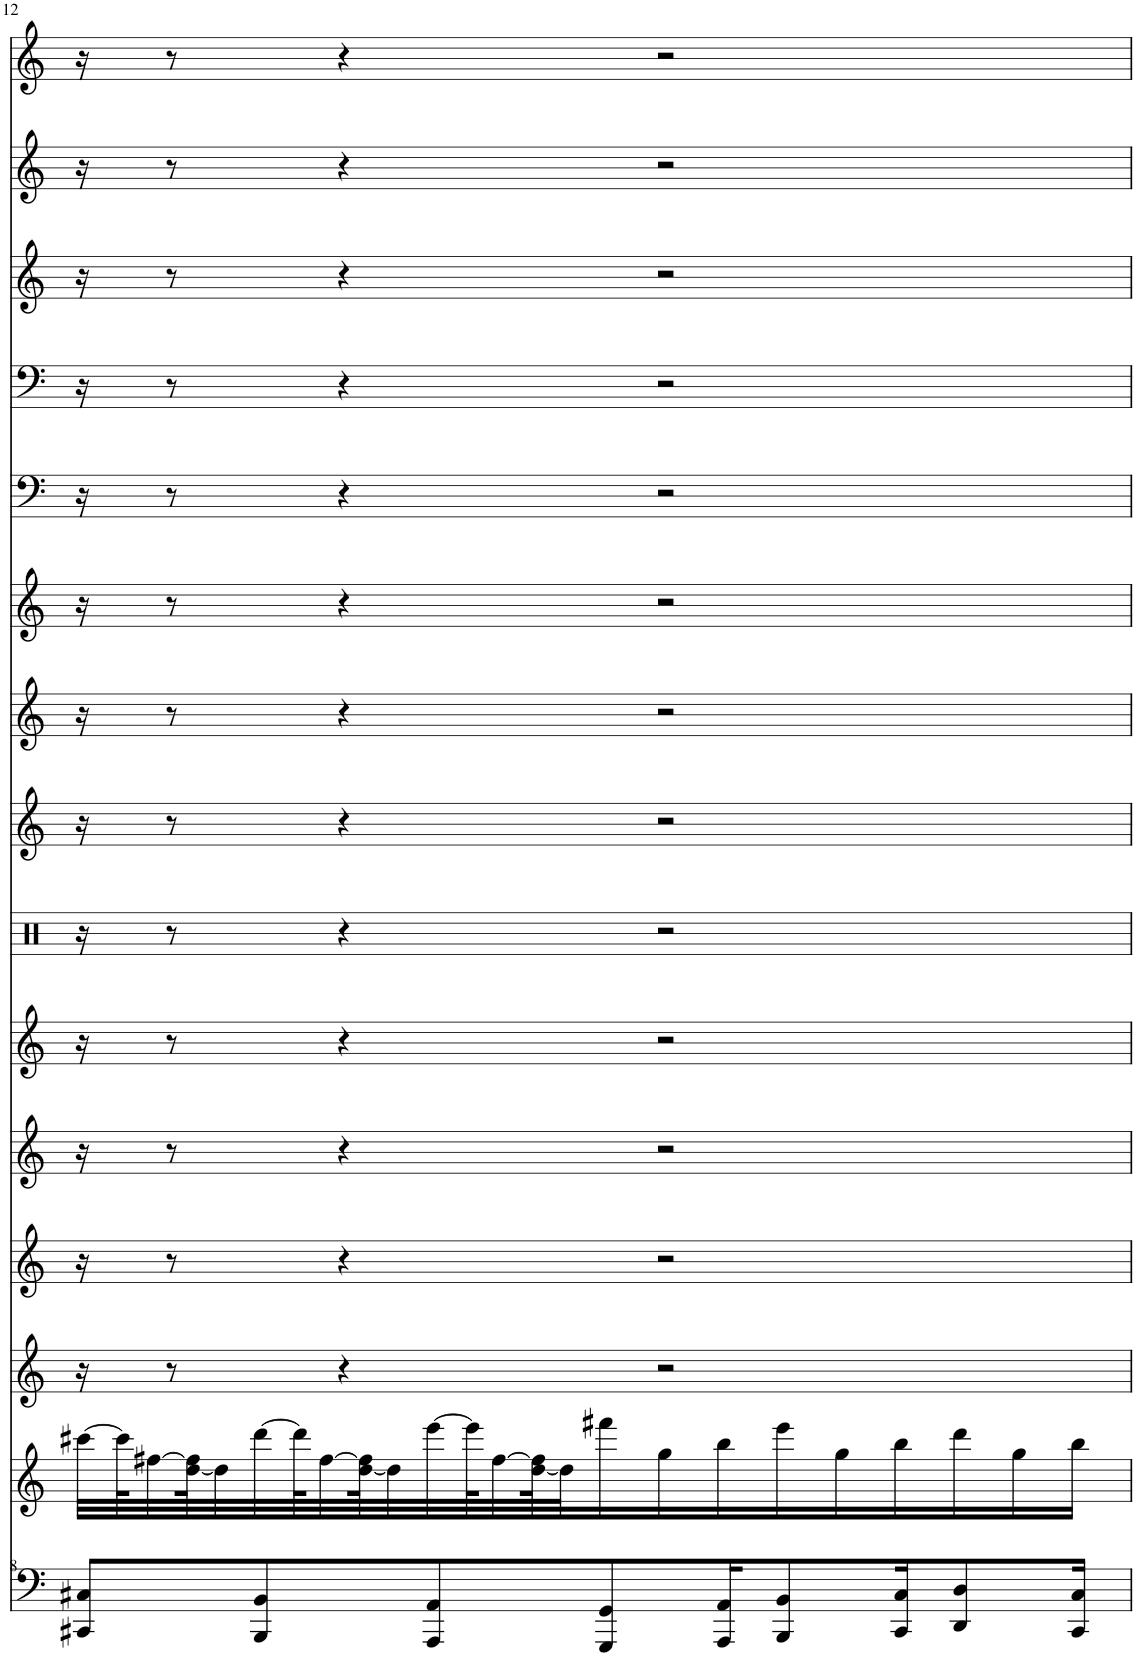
**kern	**kern	**kern	**kern	**kern	**kern	**kern	**kern	**kern	**kern	**kern	**kern	**kern	**kern	**kern
*part15	*part14	*part13	*part12	*part11	*part10	*part9	*part8	*part7	*part6	*part5	*part4	*part3	*part2	*part1
*staff15	*staff14	*staff13	*staff12	*staff11	*staff10	*staff9	*staff8	*staff7	*staff6	*staff5	*staff4	*staff3	*staff2	*staff1
*I"Solo LH	*I"Solo RH	*I"Saw Wave	*I"Solo Vox	*I"Piano	*I"Piano	*I"Drums	*I"Saw Wave	*I"Flute	*I"Clean Guitar	*I"Piano	*I"Fretless Bass	*I"Organ 1	*I"Distortion Guit	*I"Vocal
*	*	*	*	*I'Pno	*I'Pno	*	*	*I'Fl	*	*I'Pno	*	*	*	*I'V
!!LO:PB:g=z
*clefF4	*clefG2	*clefG2	*clefG2	*clefG2	*clefG2	*clefX	*clefG2	*clefG2	*clefG2	*clefF4	*clefF4	*clefG2	*clefG2	*clefG2
*k[]	*k[]	*k[]	*k[]	*k[]	*k[]	*k[]	*k[]	*k[]	*k[]	*k[]	*k[]	*k[]	*k[]	*k[]
*M15/16	*M15/16	*M15/16	*M15/16	*M15/16	*M15/16	*M15/16	*M15/16	*M15/16	*M15/16	*M15/16	*M15/16	*M15/16	*M15/16	*M15/16
=12	=12	=12	=12	=12	=12	=12	=12	=12	=12	=12	=12	=12	=12	=12
8CC#X/ 8C#X/L	[32ccc#X\LLL	16r	16r	16r	16r	16r	16r	16r	16r	16r	16r	16r	16r	16r
.	64ccc#\K]	.	.	.	.	.	.	.	.	.	.	.	.	.
.	[32ff#X\	.	.	.	.	.	.	.	.	.	.	.	.	.
.	.	8r	8r	8r	8r	8r	8r	8r	8r	8r	8r	8r	8r	8r
.	[64dd\ 64ff#\]K	.	.	.	.	.	.	.	.	.	.	.	.	.
.	32dd\]	.	.	.	.	.	.	.	.	.	.	.	.	.
8BBB/ 8BB/	[32ddd\	.	.	.	.	.	.	.	.	.	.	.	.	.
.	64ddd\K]	.	.	.	.	.	.	.	.	.	.	.	.	.
.	[32ff#\	.	.	.	.	.	.	.	.	.	.	.	.	.
.	.	4r	4r	4r	4r	4r	4r	4r	4r	4r	4r	4r	4r	4r
.	[64dd\ 64ff#\]K	.	.	.	.	.	.	.	.	.	.	.	.	.
.	32dd\]	.	.	.	.	.	.	.	.	.	.	.	.	.
8AAA/ 8AA/	[32eee\	.	.	.	.	.	.	.	.	.	.	.	.	.
.	64eee\K]	.	.	.	.	.	.	.	.	.	.	.	.	.
.	[32ff#\	.	.	.	.	.	.	.	.	.	.	.	.	.
.	[64dd\ 64ff#\]K	.	.	.	.	.	.	.	.	.	.	.	.	.
.	32dd\J]	.	.	.	.	.	.	.	.	.	.	.	.	.
8GGG/ 8GG/	16fff#X\	.	.	.	.	.	.	.	.	.	.	.	.	.
.	16gg\	2r	2r	2r	2r	2r	2r	2r	2r	2r	2r	2r	2r	2r
16AAA/ 16AA/K	16bb\	.	.	.	.	.	.	.	.	.	.	.	.	.
8BBB/ 8BB/	16eee\	.	.	.	.	.	.	.	.	.	.	.	.	.
.	16gg\	.	.	.	.	.	.	.	.	.	.	.	.	.
16CC#/ 16C#/K	16bb\	.	.	.	.	.	.	.	.	.	.	.	.	.
8DD/ 8D/	16ddd\	.	.	.	.	.	.	.	.	.	.	.	.	.
.	16gg\	.	.	.	.	.	.	.	.	.	.	.	.	.
16CC#/ 16C#/Jk	16bb\JJ	.	.	.	.	.	.	.	.	.	.	.	.	.
=	=	=	=	=	=	=	=	=	=	=	=	=	=	=
*-	*-	*-	*-	*-	*-	*-	*-	*-	*-	*-	*-	*-	*-	*-
